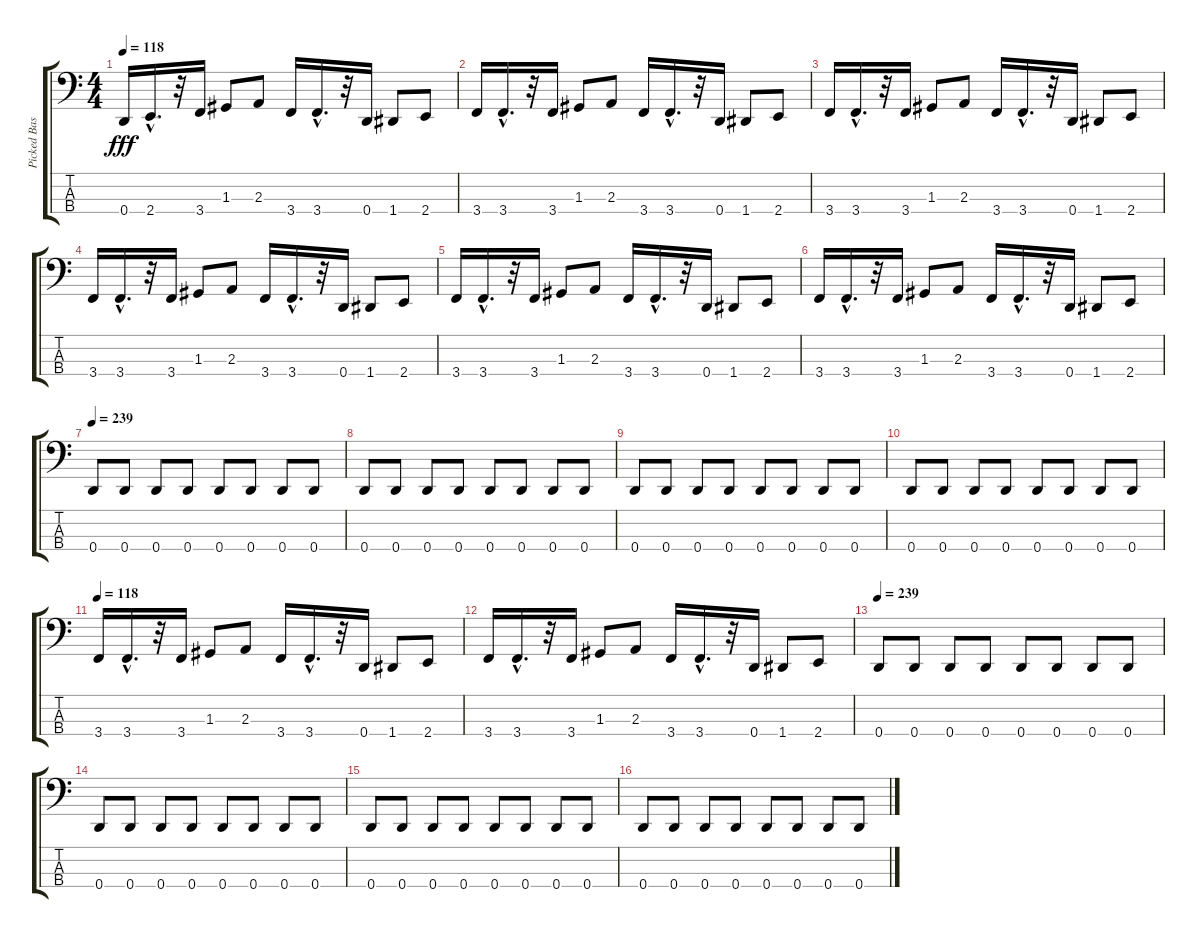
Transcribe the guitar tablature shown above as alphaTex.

\track ("Picked Bass" "Picked Bas") {instrument electricbasspick}
\staff {score tabs}
\tuning (F2 C2 G1 D1) {hide}
\ts (4 4)
\tempo 118
\clef f4
\ks c
0.4.16{dy fff} 2.4{hac}.16{d} r.32 3.4.16 1.3.8 2.3.8 3.4.16 3.4{hac}.16{d} r.32 0.4.16 1.4.8 2.4.8 |
3.4.16 3.4{hac}.16{d} r.32 3.4.16 1.3.8 2.3.8 3.4.16 3.4{hac}.16{d} r.32 0.4.16 1.4.8 2.4.8 |
3.4.16 3.4{hac}.16{d} r.32 3.4.16 1.3.8 2.3.8 3.4.16 3.4{hac}.16{d} r.32 0.4.16 1.4.8 2.4.8 |
3.4.16 3.4{hac}.16{d} r.32 3.4.16 1.3.8 2.3.8 3.4.16 3.4{hac}.16{d} r.32 0.4.16 1.4.8 2.4.8 |
3.4.16 3.4{hac}.16{d} r.32 3.4.16 1.3.8 2.3.8 3.4.16 3.4{hac}.16{d} r.32 0.4.16 1.4.8 2.4.8 |
3.4.16 3.4{hac}.16{d} r.32 3.4.16 1.3.8 2.3.8 3.4.16 3.4{hac}.16{d} r.32 0.4.16 1.4.8 2.4.8 |
\tempo 239
0.4.8 0.4.8 0.4.8 0.4.8 0.4.8 0.4.8 0.4.8 0.4.8 |
0.4.8 0.4.8 0.4.8 0.4.8 0.4.8 0.4.8 0.4.8 0.4.8 |
0.4.8 0.4.8 0.4.8 0.4.8 0.4.8 0.4.8 0.4.8 0.4.8 |
0.4.8 0.4.8 0.4.8 0.4.8 0.4.8 0.4.8 0.4.8 0.4.8 |
\tempo 118
3.4.16 3.4{hac}.16{d} r.32 3.4.16 1.3.8 2.3.8 3.4.16 3.4{hac}.16{d} r.32 0.4.16 1.4.8 2.4.8 |
3.4.16 3.4{hac}.16{d} r.32 3.4.16 1.3.8 2.3.8 3.4.16 3.4{hac}.16{d} r.32 0.4.16 1.4.8 2.4.8 |
\tempo 239
0.4.8 0.4.8 0.4.8 0.4.8 0.4.8 0.4.8 0.4.8 0.4.8 |
0.4.8 0.4.8 0.4.8 0.4.8 0.4.8 0.4.8 0.4.8 0.4.8 |
0.4.8 0.4.8 0.4.8 0.4.8 0.4.8 0.4.8 0.4.8 0.4.8 |
0.4.8 0.4.8 0.4.8 0.4.8 0.4.8 0.4.8 0.4.8 0.4.8
